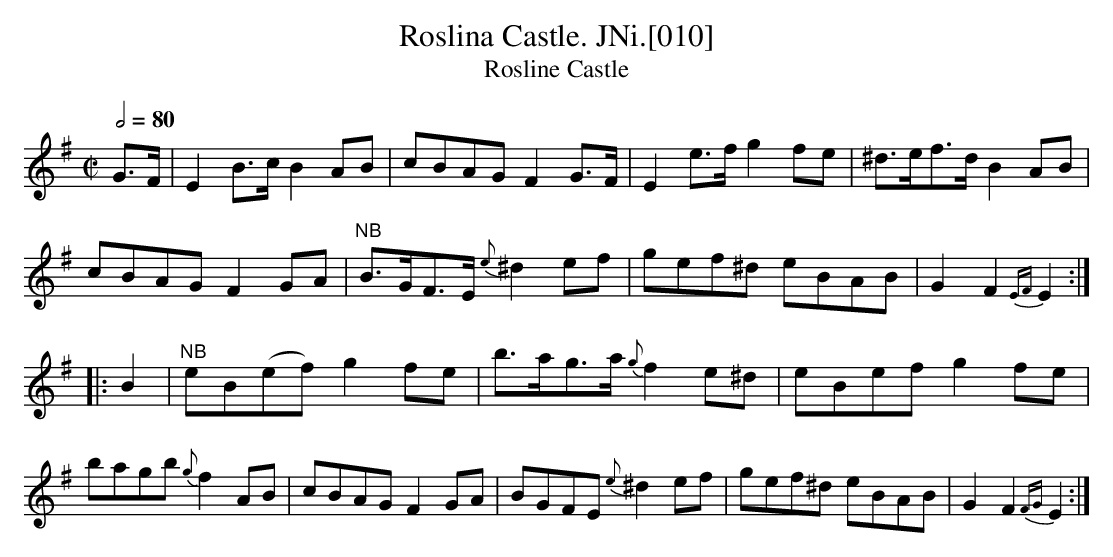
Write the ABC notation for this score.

X:1
T:Roslina Castle. JNi.[010]
T:Rosline Castle
M:C|
L:1/8
Q:1/2=80
K:Em
G>F|E2B>c B2AB|cBAG F2G>F|E2e>f g2fe|^d>ef>d B2AB|
cBAG F2GA|"^NB"B>GF>E {e}^d2ef|gef^d eBAB|G2F2 {EF}E2:|
|:B2|"^NB"eB(ef) g2fe|b>ag>a {g}f2e^d|eBef g2fe|
bagb {g}f2AB|cBAG F2GA|BGFE {e}^d2ef|gef^d eBAB|G2F2 {FG}E2:|
